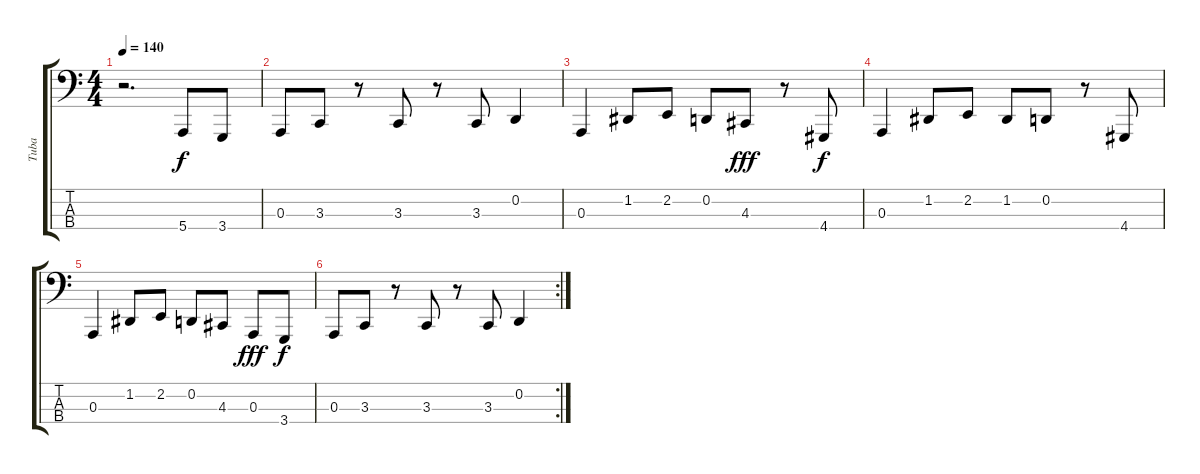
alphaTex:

\track ("Tuba" "Tuba") {instrument tuba}
\staff {score tabs}
\tuning (G2 D2 A1 E1) {hide}
\ts (4 4)
\tempo 140
\clef f4
\ks c
r.2{d dy f} 5.4.8 3.4.8 |
0.3.8 3.3.8 r.8 3.3.8 r.8 3.3.8 0.2.4 |
0.3.4 1.2.8 2.2.8 0.2.8 4.3.8{dy fff} r.8 4.4.8{dy f} |
0.3.4 1.2.8 2.2.8 1.2.8 0.2.8 r.8 4.4.8 |
0.3.4 1.2.8 2.2.8 0.2.8 4.3.8 0.3.8{dy fff} 3.4.8{dy f} |
\rc 2
0.3.8 3.3.8 r.8 3.3.8 r.8 3.3.8 0.2.4
